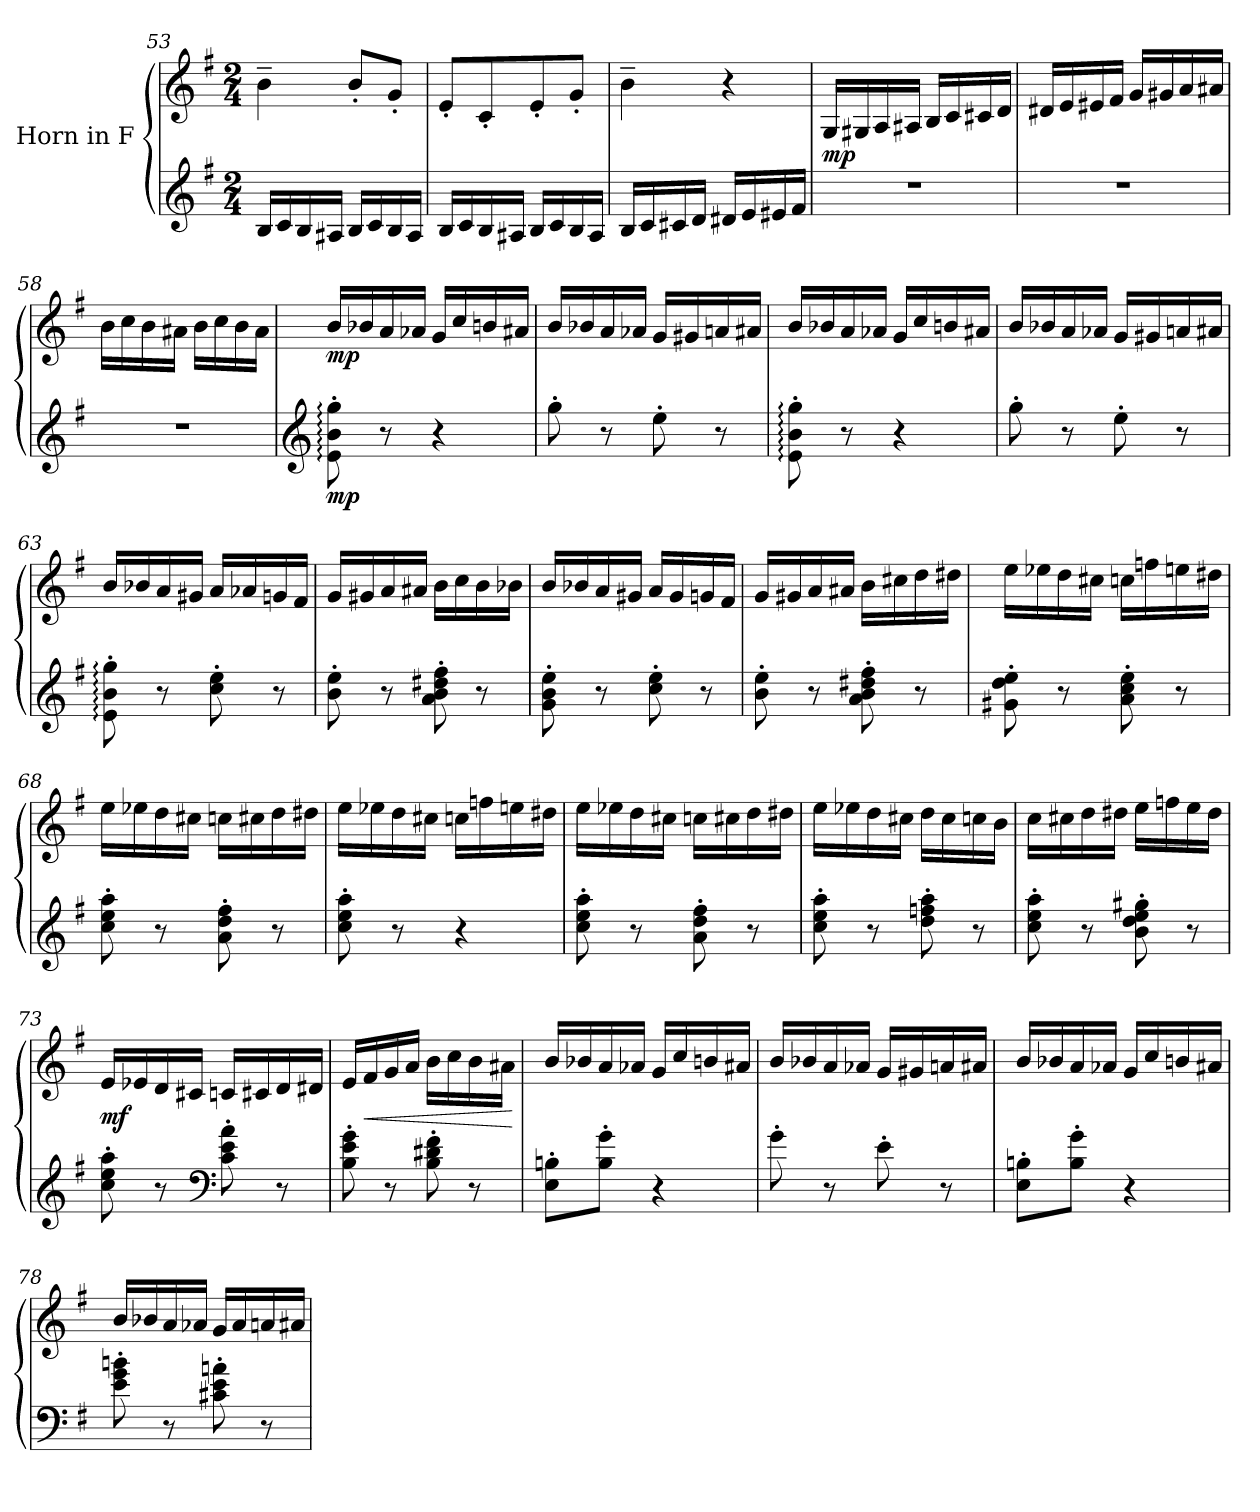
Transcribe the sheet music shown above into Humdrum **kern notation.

**kern	**dynam	**kern	**dynam
*part2	*part2	*part1	*part1
*staff2	*staff2	*staff1	*staff1
*I"Horn in F	*	*I"Horn in F	*
!!LO:PB:g=z
*clefG2	*	*clefG2	*
*ITrd4c7	*	*ITrd4c7	*
*k[]	*	*k[]	*
*M2/4	*	*M2/4	*
=53	=53	=53	=53
16E/LL	.	4e~\	.
16F/	.	.	.
16E/	.	.	.
16D#X/JJ	.	.	.
16E/LL	.	8e'/L	.
16F/	.	.	.
16E/	.	8c'/J	.
16D#/JJ	.	.	.
=54	=54	=54	=54
16E/LL	.	8A'/L	.
16F/	.	.	.
16E/	.	8F'/	.
16D#X/JJ	.	.	.
16E/LL	.	8A'/	.
16F/	.	.	.
16E/	.	8c'/J	.
16D#/JJ	.	.	.
=55	=55	=55	=55
16E/LL	.	4e~\	.
16F/	.	.	.
16F#X/	.	.	.
16G/JJ	.	.	.
16G#X/LL	.	4r	.
16A/	.	.	.
16A#X/	.	.	.
16B/JJ	.	.	.
!!LO:LB:g=z
=56	=56	=56	=56
!	!	!	!LO:DY:b
2r	.	16C/LL	mp
.	.	16C#X/	.
.	.	16D/	.
.	.	16D#X/JJ	.
.	.	16E/LL	.
.	.	16F/	.
.	.	16F#X/	.
.	.	16G/JJ	.
=57	=57	=57	=57
2r	.	16G#X/LL	.
.	.	16A/	.
.	.	16A#X/	.
.	.	16B/JJ	.
.	.	16c/LL	.
.	.	16c#X/	.
.	.	16d/	.
.	.	16d#X/JJ	.
!!LO:LB:g=z
=58	=58	=58	=58
2r	.	16e\LL	.
.	.	16f\	.
.	.	16e\	.
.	.	16d#X\JJ	.
.	.	16e\LL	.
.	.	16f\	.
.	.	16e\	.
.	.	16d#\JJ	.
=59	=59	=59	=59
*clefG2	*	*	*
!	!LO:DY:b	!	!LO:DY:b
8A\:' 8e\:' 8cc\:'	mp	16e/LL	mp
.	.	16e-X/	.
8r	.	16d/	.
.	.	16d-X/JJ	.
4r	.	16c/LL	.
.	.	16f/	.
.	.	16en/	.
.	.	16d#X/JJ	.
=60	=60	=60	=60
8cc'\	.	16e/LL	.
.	.	16e-X/	.
8r	.	16d/	.
.	.	16d-X/JJ	.
8a'\	.	16c/LL	.
.	.	16c#X/	.
8r	.	16dn/	.
.	.	16d#X/JJ	.
=61	=61	=61	=61
8A\:' 8e\:' 8cc\:'	.	16e/LL	.
.	.	16e-X/	.
8r	.	16d/	.
.	.	16d-X/JJ	.
4r	.	16c/LL	.
.	.	16f/	.
.	.	16en/	.
.	.	16d#X/JJ	.
!!LO:LB:g=z
=62	=62	=62	=62
8cc'\	.	16e/LL	.
.	.	16e-X/	.
8r	.	16d/	.
.	.	16d-X/JJ	.
8a'\	.	16c/LL	.
.	.	16c#X/	.
8r	.	16dn/	.
.	.	16d#X/JJ	.
!!LO:LB:g=z
=63	=63	=63	=63
8A\:' 8e\:' 8cc\:'	.	16e/LL	.
.	.	16e-X/	.
8r	.	16d/	.
.	.	16c#X/JJ	.
8f\' 8a\'	.	16d/LL	.
.	.	16d-X/	.
8r	.	16cn/	.
.	.	16B/JJ	.
=64	=64	=64	=64
8e\' 8a\'	.	16c/LL	.
.	.	16c#X/	.
8r	.	16d/	.
.	.	16d#X/JJ	.
8d\' 8e\' 8g#X\' 8b\'	.	16e\LL	.
.	.	16f\	.
8r	.	16e\	.
.	.	16e-X\JJ	.
=65	=65	=65	=65
8c\' 8e\' 8a\'	.	16e/LL	.
.	.	16e-X/	.
8r	.	16d/	.
.	.	16c#X/JJ	.
8f\' 8a\'	.	16d/LL	.
.	.	16c#/	.
8r	.	16cn/	.
.	.	16B/JJ	.
=66	=66	=66	=66
8e\' 8a\'	.	16c/LL	.
.	.	16c#X/	.
8r	.	16d/	.
.	.	16d#X/JJ	.
8d\' 8e\' 8g#X\' 8b\'	.	16e\LL	.
.	.	16f#X\	.
8r	.	16g\	.
.	.	16g#X\JJ	.
!!LO:LB:g=z
=67	=67	=67	=67
8c#X\' 8g\' 8a\'	.	16a\LL	.
.	.	16a-X\	.
8r	.	16g\	.
.	.	16f#X\JJ	.
8d\' 8f\' 8a\'	.	16fn\LL	.
.	.	16b-X\	.
8r	.	16an\	.
.	.	16g#X\JJ	.
=68	=68	=68	=68
8f\' 8a\' 8dd\'	.	16a\LL	.
.	.	16a-X\	.
8r	.	16g\	.
.	.	16f#X\JJ	.
8d\' 8g\' 8b\'	.	16fn\LL	.
.	.	16f#X\	.
8r	.	16g\	.
.	.	16g#X\JJ	.
=69	=69	=69	=69
8f\' 8a\' 8dd\'	.	16a\LL	.
.	.	16a-X\	.
8r	.	16g\	.
.	.	16f#X\JJ	.
4r	.	16fn\LL	.
.	.	16b-X\	.
.	.	16an\	.
.	.	16g#X\JJ	.
!!LO:LB:g=z
=70	=70	=70	=70
8f\' 8a\' 8dd\'	.	16a\LL	.
.	.	16a-X\	.
8r	.	16g\	.
.	.	16f#X\JJ	.
8d\' 8g\' 8b\'	.	16fn\LL	.
.	.	16f#X\	.
8r	.	16g\	.
.	.	16g#X\JJ	.
!!LO:PB:g=z
=71	=71	=71	=71
8f\' 8a\' 8dd\'	.	16a\LL	.
.	.	16a-X\	.
8r	.	16g\	.
.	.	16f#X\JJ	.
8g\' 8b-X\' 8dd\'	.	16g\LL	.
.	.	16f#\	.
8r	.	16fn\	.
.	.	16e\JJ	.
=72	=72	=72	=72
8f\' 8a\' 8dd\'	.	16f\LL	.
.	.	16f#X\	.
8r	.	16g\	.
.	.	16g#X\JJ	.
8e\' 8g\' 8a\' 8cc#X\'	.	16a\LL	.
.	.	16b-X\	.
8r	.	16a\	.
.	.	16g#\JJ	.
=73	=73	=73	=73
!	!	!	!LO:DY:b
8f\' 8a\' 8dd\'	.	16A/LL	mf
.	.	16A-X/	.
8r	.	16G/	.
.	.	16F#X/JJ	.
*clefF4	*	*	*
8F\' 8A\' 8d\'	.	16Fn/LL	.
.	.	16F#X/	.
8r	.	16G/	.
.	.	16G#X/JJ	.
=74	=74	=74	=74
8E\' 8A\' 8c\'	.	16A/LL	.
!	!	!	!LO:HP:b
.	.	16B/	<
8r	.	16c/	.
.	.	16d/JJ	.
8E\' 8G#X\' 8B\'	.	16e\LL	.
.	.	16f\	.
8r	.	16e\	.
.	.	16d#X\JJ	.
.	.	.	[
!!LO:LB:g=z
=75	=75	=75	=75
8AA\' 8En\'L	.	16e/LL	.
.	.	16e-X/	.
8E\' 8c\'J	.	16d/	.
.	.	16d-X/JJ	.
4r	.	16c/LL	.
.	.	16f/	.
.	.	16en/	.
.	.	16d#X/JJ	.
=76	=76	=76	=76
8c'\	.	16e/LL	.
.	.	16e-X/	.
8r	.	16d/	.
.	.	16d-X/JJ	.
8A'\	.	16c/LL	.
.	.	16c#X/	.
8r	.	16dn/	.
.	.	16d#X/JJ	.
=77	=77	=77	=77
8AA\' 8En\'L	.	16e/LL	.
.	.	16e-X/	.
8E\' 8c\'J	.	16d/	.
.	.	16d-X/JJ	.
4r	.	16c/LL	.
.	.	16f/	.
.	.	16en/	.
.	.	16d#X/JJ	.
=78	=78	=78	=78
8A\' 8c\' 8en\'	.	16e/LL	.
.	.	16e-X/	.
8r	.	16d/	.
.	.	16d-X/JJ	.
8F#X\' 8A\' 8dn\'	.	16c/LL	.
.	.	16d-/	.
8r	.	16dn/	.
.	.	16d#X/JJ	.
=	=	=	=
*-	*-	*-	*-
